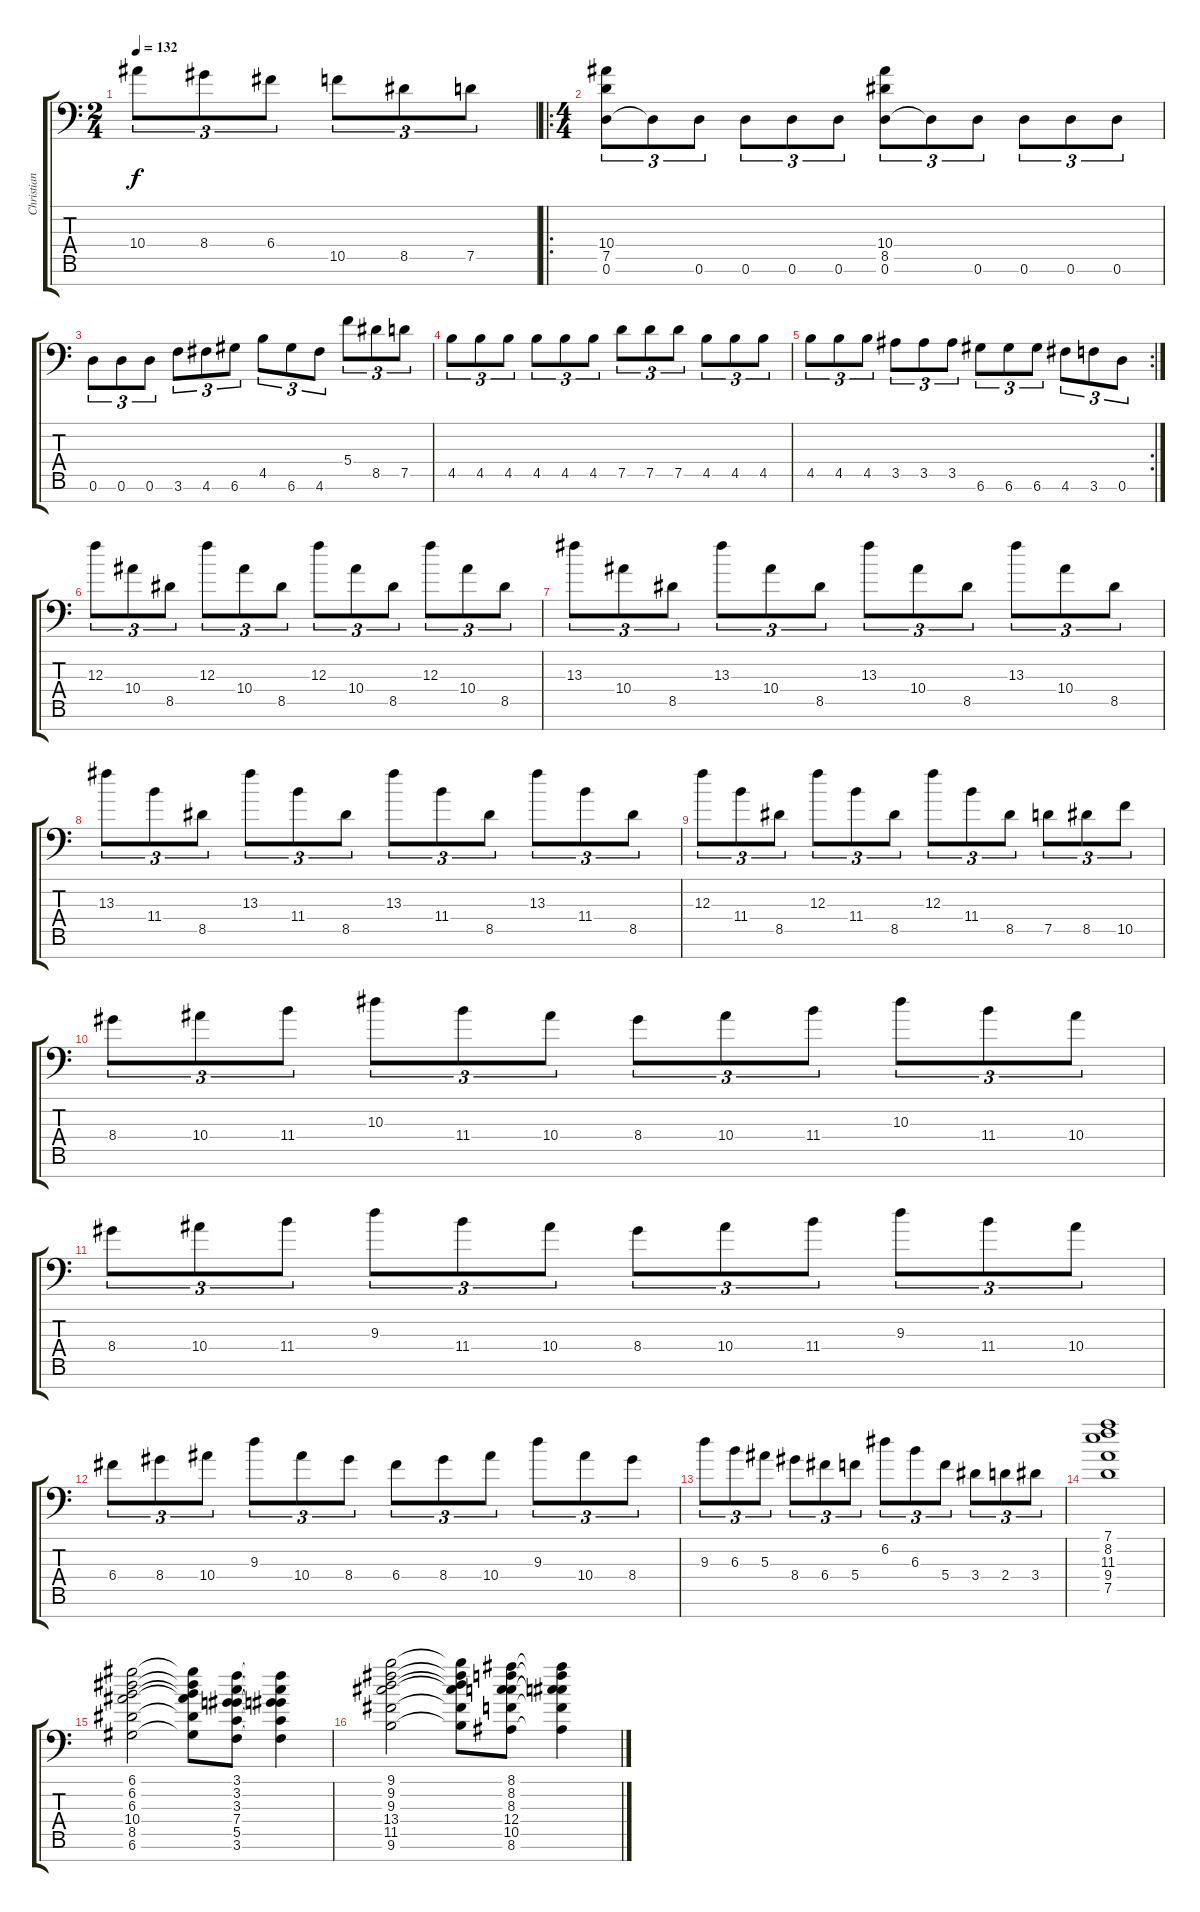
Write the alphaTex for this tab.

\track ("Christian Muenzner" "Christian ") {instrument distortionguitar}
\staff {score tabs}
\tuning (D4 A3 F3 C3 G2 D2 C-1) {hide}
\ts (2 4)
\tempo 132
\clef f4
\ks c
10.4.8{tu (3 2) dy f} 8.4.8{tu (3 2)} 6.4.8{tu (3 2)} 10.5.8{tu (3 2)} 8.5.8{tu (3 2)} 7.5.8{tu (3 2)} |
\ro
\ts (4 4)
(10.4 7.5 0.6).8{tu (3 2)} 0.6{t}.8{tu (3 2)} 0.6.8{tu (3 2)} 0.6.8{tu (3 2)} 0.6.8{tu (3 2)} 0.6.8{tu (3 2)} (10.4 8.5 0.6).8{tu (3 2)} 0.6{t}.8{tu (3 2)} 0.6.8{tu (3 2)} 0.6.8{tu (3 2)} 0.6.8{tu (3 2)} 0.6.8{tu (3 2)} |
0.6.8{tu (3 2)} 0.6.8{tu (3 2)} 0.6.8{tu (3 2)} 3.6.8{tu (3 2)} 4.6.8{tu (3 2)} 6.6.8{tu (3 2)} 4.5.8{tu (3 2)} 6.6.8{tu (3 2)} 4.6.8{tu (3 2)} 5.4.8{tu (3 2)} 8.5.8{tu (3 2)} 7.5.8{tu (3 2)} |
4.5.8{tu (3 2)} 4.5.8{tu (3 2)} 4.5.8{tu (3 2)} 4.5.8{tu (3 2)} 4.5.8{tu (3 2)} 4.5.8{tu (3 2)} 7.5.8{tu (3 2)} 7.5.8{tu (3 2)} 7.5.8{tu (3 2)} 4.5.8{tu (3 2)} 4.5.8{tu (3 2)} 4.5.8{tu (3 2)} |
\rc 2
4.5.8{tu (3 2)} 4.5.8{tu (3 2)} 4.5.8{tu (3 2)} 3.5.8{tu (3 2)} 3.5.8{tu (3 2)} 3.5.8{tu (3 2)} 6.6.8{tu (3 2)} 6.6.8{tu (3 2)} 6.6.8{tu (3 2)} 4.6.8{tu (3 2)} 3.6.8{tu (3 2)} 0.6.8{tu (3 2)} |
12.3.8{tu (3 2)} 10.4.8{tu (3 2)} 8.5.8{tu (3 2)} 12.3.8{tu (3 2)} 10.4.8{tu (3 2)} 8.5.8{tu (3 2)} 12.3.8{tu (3 2)} 10.4.8{tu (3 2)} 8.5.8{tu (3 2)} 12.3.8{tu (3 2)} 10.4.8{tu (3 2)} 8.5.8{tu (3 2)} |
13.3.8{tu (3 2)} 10.4.8{tu (3 2)} 8.5.8{tu (3 2)} 13.3.8{tu (3 2)} 10.4.8{tu (3 2)} 8.5.8{tu (3 2)} 13.3.8{tu (3 2)} 10.4.8{tu (3 2)} 8.5.8{tu (3 2)} 13.3.8{tu (3 2)} 10.4.8{tu (3 2)} 8.5.8{tu (3 2)} |
13.3.8{tu (3 2)} 11.4.8{tu (3 2)} 8.5.8{tu (3 2)} 13.3.8{tu (3 2)} 11.4.8{tu (3 2)} 8.5.8{tu (3 2)} 13.3.8{tu (3 2)} 11.4.8{tu (3 2)} 8.5.8{tu (3 2)} 13.3.8{tu (3 2)} 11.4.8{tu (3 2)} 8.5.8{tu (3 2)} |
12.3.8{tu (3 2)} 11.4.8{tu (3 2)} 8.5.8{tu (3 2)} 12.3.8{tu (3 2)} 11.4.8{tu (3 2)} 8.5.8{tu (3 2)} 12.3.8{tu (3 2)} 11.4.8{tu (3 2)} 8.5.8{tu (3 2)} 7.5.8{tu (3 2)} 8.5.8{tu (3 2)} 10.5.8{tu (3 2)} |
8.4.8{tu (3 2)} 10.4.8{tu (3 2)} 11.4.8{tu (3 2)} 10.3.8{tu (3 2)} 11.4.8{tu (3 2)} 10.4.8{tu (3 2)} 8.4.8{tu (3 2)} 10.4.8{tu (3 2)} 11.4.8{tu (3 2)} 10.3.8{tu (3 2)} 11.4.8{tu (3 2)} 10.4.8{tu (3 2)} |
8.4.8{tu (3 2)} 10.4.8{tu (3 2)} 11.4.8{tu (3 2)} 9.3.8{tu (3 2)} 11.4.8{tu (3 2)} 10.4.8{tu (3 2)} 8.4.8{tu (3 2)} 10.4.8{tu (3 2)} 11.4.8{tu (3 2)} 9.3.8{tu (3 2)} 11.4.8{tu (3 2)} 10.4.8{tu (3 2)} |
6.4.8{tu (3 2)} 8.4.8{tu (3 2)} 10.4.8{tu (3 2)} 9.3.8{tu (3 2)} 10.4.8{tu (3 2)} 8.4.8{tu (3 2)} 6.4.8{tu (3 2)} 8.4.8{tu (3 2)} 10.4.8{tu (3 2)} 9.3.8{tu (3 2)} 10.4.8{tu (3 2)} 8.4.8{tu (3 2)} |
9.3.8{tu (3 2)} 6.3.8{tu (3 2)} 5.3.8{tu (3 2)} 8.4.8{tu (3 2)} 6.4.8{tu (3 2)} 5.4.8{tu (3 2)} 6.2.8{tu (3 2)} 6.3.8{tu (3 2)} 5.4.8{tu (3 2)} 3.4.8{tu (3 2)} 2.4.8{tu (3 2)} 3.4.8{tu (3 2)} |
(7.1 8.2 11.3 9.4 7.5).1 |
(6.1 6.2 6.3 10.4 8.5 6.6).2 (6.1{t} 6.2{t} 6.3{t} 10.4{t} 8.5{t} 6.6{t}).8 (3.1 3.2 3.3 7.4 5.5 3.6).8 (3.1{t} 3.2{t} 3.3{t} 7.4{t} 5.5{t} 3.6{t}).4 |
(9.1 9.2 9.3 13.4 11.5 9.6).2 (9.1{t} 9.2{t} 9.3{t} 13.4{t} 11.5{t} 9.6{t}).8 (8.1 8.2 8.3 12.4 10.5 8.6).8 (8.1{t} 8.2{t} 8.3{t} 12.4{t} 10.5{t} 8.6{t}).4
